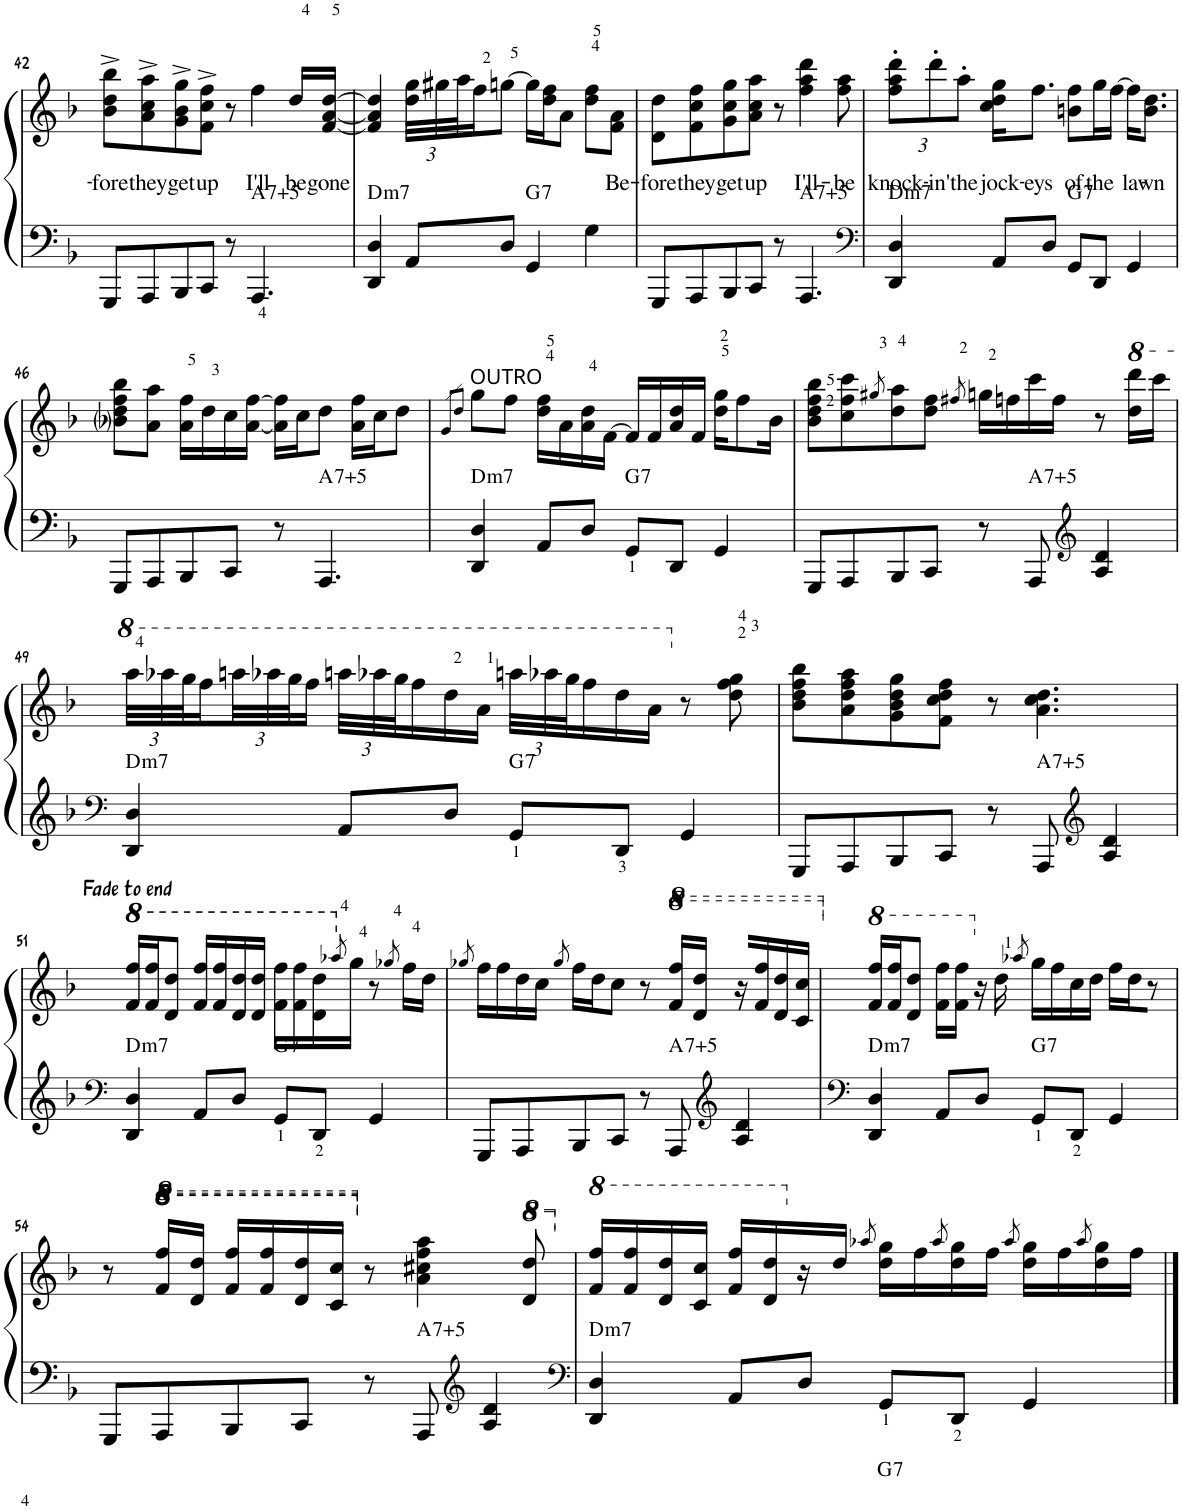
**kern	**kern	**text	**harte
*part1	*part1	*part1	*part1
*staff2	*staff1	*staff1	*
*I"Piano	*	*	*
*I'Pno.	*	*	*
!!LO:PB:g=z
*clefF4	*clefG2	*	*
*k[b-]	*k[b-]	*	*
*M4/4	*M4/4	*	*
=42	=42	=42	=42
!	!	!LO:LY:b	!
8GGG/L	8b-\^ 8dd\^ 8bb-\^L	fore	.
!	!	!LO:LY:b	!
8AAA/	8a\^ 8cc\^ 8aa\^	they	.
!	!	!LO:LY:b	!
8BBB-/	8g\^ 8b-\^ 8gg\^	get	.
!	!	!LO:LY:b	!
8CC/J	8f\^ 8cc\^ 8ff\^J	up	.
8r	8r	.	.
!	!	!LO:LY:b	!LO:H:kt=7
4.AAA/	4ff\	I'll	A:(3,#5,b7)
!	!	!LO:LY:b	!
.	16dd/LL	be	.
!	!	!LO:LY:b	!
.	[16f/ [16a/ [16dd/JJ	gone	.
=43	=43	=43	=43
!	!	!	!LO:H:kt=m7
4DD/ 4D/	4f/] 4a/] 4dd/]	.	D:min7
*	*Xbrackettup	*	*
8AA/L	48dd\ 48gg\LLL	.	.
.	48gg#X\	.	.
.	48aa\J	.	.
.	16ff\J	.	.
8D/J	[8ggn\J	.	.
!	!	!	!LO:H:kt=7
4GG/	16gg\LL]	.	G:7
.	16dd\ 16ff\J	.	.
.	8a\J	.	.
4G\	8dd\ 8ff\L	.	.
!	!	!LO:LY:b	!
.	8f\ 8a\J	Be-	.
=44	=44	=44	=44
!	!	!LO:LY:b	!
8GGG/L	8d\ 8dd\L	-fore	.
!	!	!LO:LY:b	!
8AAA/	8f\ 8cc\ 8ff\	they	.
!	!	!LO:LY:b	!
8BBB-/	8g\ 8cc\ 8gg\	get	.
!	!	!LO:LY:b	!
8CC/J	8a\ 8cc\ 8aa\J	up	.
8r	8r	.	.
!	!	!LO:LY:b	!LO:H:kt=7
4.AAA/	4ff\ 4aa\ 4ddd\	I'll-	A:(3,#5,b7)
!	!	!LO:LY:b	!
.	8ff\ 8aa\	-be	.
=45	=45	=45	=45
*clefF4	*	*	*
!	!	!LO:LY:b	!LO:H:kt=m7
4DD/ 4D/	12ff\' 12aa\' 12ddd\'L	knock-	D:min7
!	!	!LO:LY:b	!
.	12ddd'\	-in'	.
!	!	!LO:LY:b	!
.	12aa'\J	the	.
!	!	!LO:LY:b	!
8AA/L	16cc\ 16dd\ 16gg\KL	jock-	.
!	!	!LO:LY:b	!
.	8.ff\J	-eys	.
8D/J	.	.	.
!	!	!LO:LY:b	!LO:H:kt=7
8GG/L	8bn\ 8ff\L	of	G:7
!	!	!LO:LY:b	!
8DD/J	16gg\L	the	.
!	!	!LO:LY:b	!
.	[16ff\JJ	lawn-	.
4GG/	16ff\KL]	.	.
.	8.b\ 8.dd\J	.	.
!!LO:LB:g=z
=46	=46	=46	=46
8GGG/L	8b-i\ 8dd\ 8ff\ 8bb-\L	.	.
8AAA/	8a\ 8aa\J	.	.
8BBB-/	16a\ 16ff\LL	.	.
.	16dd\	.	.
8CC/J	16cc\	.	.
.	[16a\ [16ff\JJ	.	.
8r	16a\] 16ff\]LL	.	.
.	16cc\J	.	.
!	!	!	!LO:H:kt=7
4.AAA/	8dd\J	.	A:(3,#5,b7)
.	16a\ 16ff\LL	.	.
.	16cc\J	.	.
.	8dd\J	.	.
=47	=47	=47	=47
.	8qg/L	.	.
.	8qdd/J	.	.
!	!LO:TX:a:t=OUTRO	!	!LO:H:kt=m7
4DD/ 4D/	8gg\L	.	D:min7
.	8ff\J	.	.
8AA/L	16dd\ 16ff\LL	.	.
.	16a\	.	.
8D/J	16a\ 16dd\	.	.
.	[16f\JJ	.	.
!	!	!	!LO:H:kt=7
8GG/L	16f/LL]	.	G:7
.	16f/	.	.
8DD/J	16a/ 16dd/	.	.
.	16f/JJ	.	.
4GG/	16dd\ 16gg\KL	.	.
.	8ff\	.	.
.	16b-\Jk	.	.
=48	=48	=48	=48
8GGG/L	8b-\ 8dd\ 8ff\ 8bb-\L	.	.
8AAA/	8cc\ 8ff\ 8ccc\	.	.
.	8qgg#X/	.	.
8BBB-/	8dd\ 8aa\	.	.
8CC/J	8dd\ 8ff\J	.	.
.	8qff#X/	.	.
8r	16ggn\LL	.	.
.	16ffn\	.	.
!	!	!	!LO:H:kt=7
8AAA/	16ccc\	.	A:(3,#5,b7)
.	16ff\JJ	.	.
*clefG2	*	*	*
4A/ 4d/	8r	.	.
.	16ddd\ 16dddd\LL	.	.
.	16cccc\JJ	.	.
!!LO:LB:g=z
=49	=49	=49	=49
*clefF4	*	*	*
!	!	!	!LO:H:kt=m7
4DD/ 4D/	48aaa\LLL	.	D:min7
.	48aaa-X\	.	.
.	48ggg\J	.	.
.	16fff\	.	.
.	48aaan\L	.	.
.	48aaa-X\	.	.
.	48ggg\J	.	.
.	16fff\JJ	.	.
8AA/L	48aaan\LLL	.	.
.	48aaa-X\	.	.
.	48ggg\J	.	.
.	16fff\	.	.
8D/J	16ddd\	.	.
.	16aa\JJ	.	.
!	!	!	!LO:H:kt=7
8GG/L	48aaan\LLL	.	G:7
.	48aaa-X\	.	.
.	48ggg\J	.	.
.	16fff\	.	.
8DD/J	16ddd\	.	.
.	16aa\JJ	.	.
4GG/	8r	.	.
.	8dd\ 8ff\ 8gg\	.	.
=50	=50	=50	=50
8GGG/L	8b-\ 8dd\ 8ff\ 8bb-\L	.	.
8AAA/	8a\ 8dd\ 8ff\ 8aa\	.	.
8BBB-/	8g\ 8b-\ 8dd\ 8gg\	.	.
8CC/J	8f\ 8cc\ 8dd\ 8ff\J	.	.
8r	8r	.	.
!	!	!	!LO:H:kt=7
8AAA/	4.a\ 4.cc\ 4.dd\	.	A:(3,#5,b7)
*clefG2	*	*	*
4A/ 4d/	.	.	.
!!LO:LB:g=z
=51	=51	=51	=51
*clefF4	*	*	*
!	!LO:TX:a:t=Fade to end	!	!LO:H:kt=m7
4DD/ 4D/	16ff/ 16fff/LL	.	D:min7
.	16ff/ 16fff/J	.	.
.	8dd/ 8ddd/J	.	.
8AA/L	16ff/ 16fff/LL	.	.
.	16ff/ 16fff/	.	.
8D/J	16dd/ 16ddd/	.	.
.	16dd/ 16ddd/JJ	.	.
!	!	!	!LO:H:kt=7
8GG/L	16ff\ 16fff\LL	.	G:7
.	16ff\ 16fff\	.	.
8DD/J	16dd\ 16ddd\	.	.
.	8qaa-X/	.	.
.	16gg\JJ	.	.
4GG/	8r	.	.
.	8qgg-X/	.	.
.	16ff\LL	.	.
.	16dd\JJ	.	.
=52	=52	=52	=52
.	8qgg-X/	.	.
8GGG/L	16ff\LL	.	.
.	16ff\	.	.
8AAA/	16dd\	.	.
.	16cc\JJ	.	.
.	8qgg-/	.	.
8BBB-/	16ff\LL	.	.
.	16dd\J	.	.
8CC/J	8cc\J	.	.
8r	8r	.	.
*	*8va	*	*
!	!	!	!LO:H:kt=7
8AAA/	16ff/ 16fff/LL	.	A:(3,#5,b7)
*	*8va	*	*
.	16dd/ 16ddd/JJ	.	.
*clefG2	*	*	*
4A/ 4d/	16r	.	.
.	16ff/ 16fff/	.	.
.	16dd/ 16ddd/	.	.
.	16cc/ 16ccc/JJ	.	.
=53	=53	=53	=53
*clefF4	*	*	*
*	*X8va	*	*
*	*X8va	*	*
*	*8va	*	*
!	!	!	!LO:H:kt=m7
4DD/ 4D/	16ff/ 16fff/LL	.	D:min7
.	16ff/ 16fff/J	.	.
.	8dd/ 8ddd/J	.	.
8AA/L	16ff\ 16fff\LL	.	.
.	16ff\ 16fff\JJ	.	.
*	*X8va	*	*
8D/J	16r	.	.
.	16dd\	.	.
.	8qaa-X/	.	.
!	!	!	!LO:H:kt=7
8GG/L	16gg\LL	.	G:7
.	16ff\	.	.
8DD/J	16cc\	.	.
.	16dd\JJ	.	.
4GG/	16ff\LL	.	.
.	16dd\J	.	.
.	8r	.	.
!!LO:LB:g=z
=54	=54	=54	=54
8GGG/L	8r	.	.
*X8va	*	*	*
*	*8va	*	*
8AAA/	16ff/ 16fff/LL	.	.
*	*8va	*	*
.	16dd/ 16ddd/JJ	.	.
*	*8va	*	*
8BBB-/	16ff/ 16fff/LL	.	.
*	*8va	*	*
.	16ff/ 16fff/	.	.
*	*8va	*	*
8CC/J	16dd/ 16ddd/	.	.
.	16cc/ 16ccc/JJ	.	.
*	*X8va	*	*
*	*X8va	*	*
*	*X8va	*	*
*	*X8va	*	*
*	*X8va	*	*
8r	8r	.	.
!	!	!	!LO:H:kt=7
8AAA/	4a\ 4cc#X\ 4ff\ 4aa\	.	A:(3,#5,b7)
*clefG2	*	*	*
4A/ 4d/	.	.	.
*	*8va	*	*
*	*8va	*	*
.	8dd/ 8ddd/	.	.
=55	=55	=55	=55
*clefF4	*	*	*
*	*X8va	*	*
*	*8va	*	*
!	!	!	!LO:H:kt=m7
4DD/ 4D/	16ff/ 16fff/LL	.	D:min7
.	16ff/ 16fff/	.	.
.	16dd/ 16ddd/	.	.
.	16cc/ 16ccc/JJ	.	.
8AA/L	16ff/ 16fff/LL	.	.
.	16dd/ 16ddd/	.	.
*	*X8va	*	*
8D/J	16r	.	.
.	16dd/JJ	.	.
.	8qaa-X/	.	.
!	!	!	!LO:H:kt=7
8GG/L	16dd\ 16gg\LL	.	G:7
.	16ff\	.	.
.	8qaa-/	.	.
8DD/J	16dd\ 16gg\	.	.
.	16ff\JJ	.	.
.	8qaa-/	.	.
4GG/	16dd\ 16gg\LL	.	.
.	16ff\	.	.
.	8qaa-/	.	.
.	16dd\ 16gg\	.	.
.	16ff\JJ	.	.
==	==	==	==
*-	*-	*-	*-
